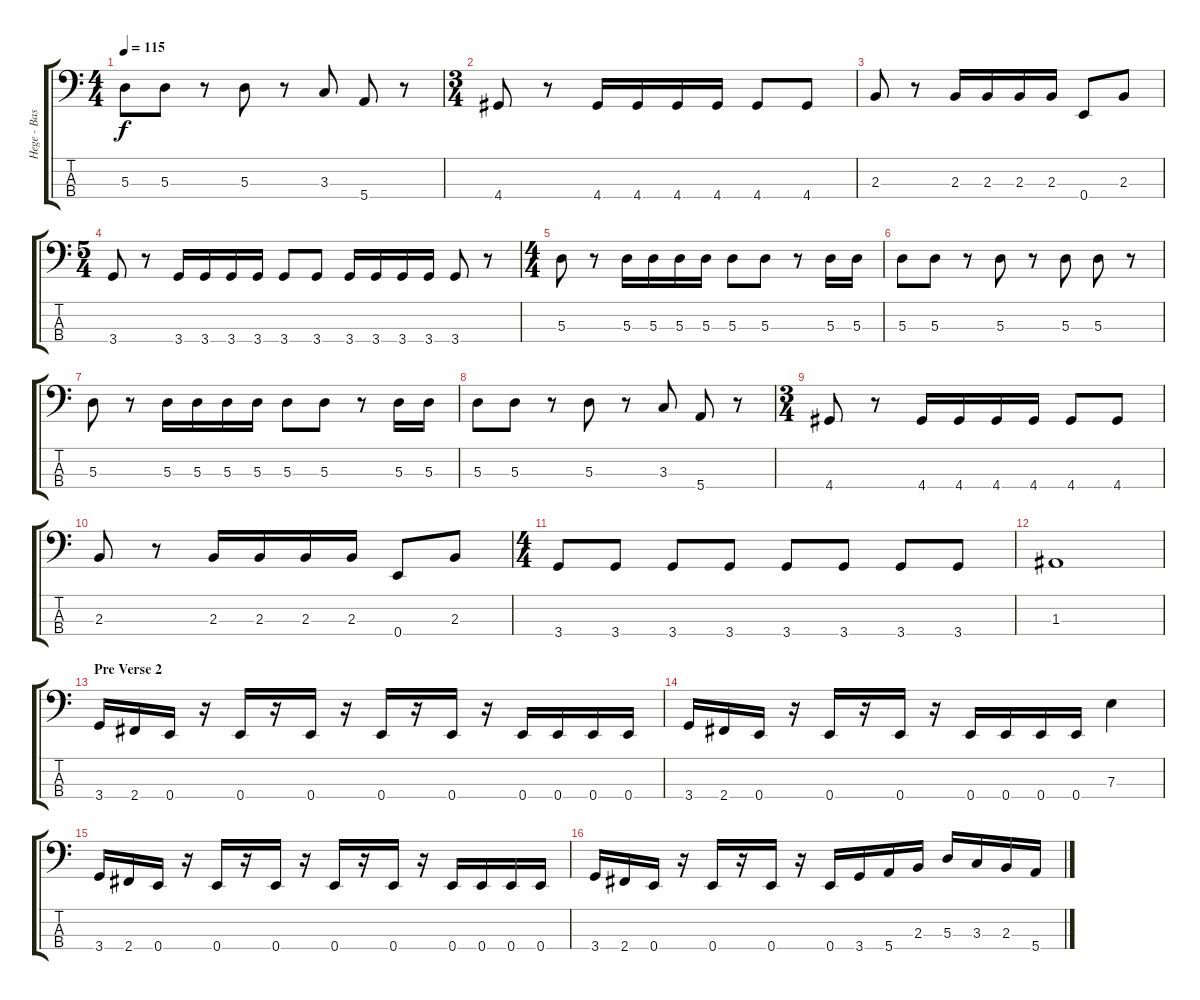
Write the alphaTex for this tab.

\track ("Hege - Bass" "Hege - Bas") {instrument electricbassfinger}
\staff {score tabs}
\tuning (G2 D2 A1 E1) {hide}
\ts (4 4)
\tempo 115
\clef f4
\ks c
5.3.8{dy f} 5.3.8 r.8 5.3.8 r.8 3.3.8 5.4.8 r.8 |
\ts (3 4)
4.4.8 r.8 4.4.16 4.4.16 4.4.16 4.4.16 4.4.8 4.4.8 |
2.3.8 r.8 2.3.16 2.3.16 2.3.16 2.3.16 0.4.8 2.3.8 |
\ts (5 4)
3.4.8 r.8 3.4.16 3.4.16 3.4.16 3.4.16 3.4.8 3.4.8 3.4.16 3.4.16 3.4.16 3.4.16 3.4.8 r.8 |
\ts (4 4)
5.3.8 r.8 5.3.16 5.3.16 5.3.16 5.3.16 5.3.8 5.3.8 r.8 5.3.16 5.3.16 |
5.3.8 5.3.8 r.8 5.3.8 r.8 5.3.8 5.3.8 r.8 |
5.3.8 r.8 5.3.16 5.3.16 5.3.16 5.3.16 5.3.8 5.3.8 r.8 5.3.16 5.3.16 |
5.3.8 5.3.8 r.8 5.3.8 r.8 3.3.8 5.4.8 r.8 |
\ts (3 4)
4.4.8 r.8 4.4.16 4.4.16 4.4.16 4.4.16 4.4.8 4.4.8 |
2.3.8 r.8 2.3.16 2.3.16 2.3.16 2.3.16 0.4.8 2.3.8 |
\ts (4 4)
3.4.8 3.4.8 3.4.8 3.4.8 3.4.8 3.4.8 3.4.8 3.4.8 |
1.3.1 |
\section ("" "Pre Verse 2")
3.4.16 2.4.16 0.4.16 r.16 0.4.16 r.16 0.4.16 r.16 0.4.16 r.16 0.4.16 r.16 0.4.16 0.4.16 0.4.16 0.4.16 |
3.4.16 2.4.16 0.4.16 r.16 0.4.16 r.16 0.4.16 r.16 0.4.16 0.4.16 0.4.16 0.4.16 7.3.4 |
3.4.16 2.4.16 0.4.16 r.16 0.4.16 r.16 0.4.16 r.16 0.4.16 r.16 0.4.16 r.16 0.4.16 0.4.16 0.4.16 0.4.16 |
3.4.16 2.4.16 0.4.16 r.16 0.4.16 r.16 0.4.16 r.16 0.4.16 3.4.16 5.4.16 2.3.16 5.3.16 3.3.16 2.3.16 5.4.16
